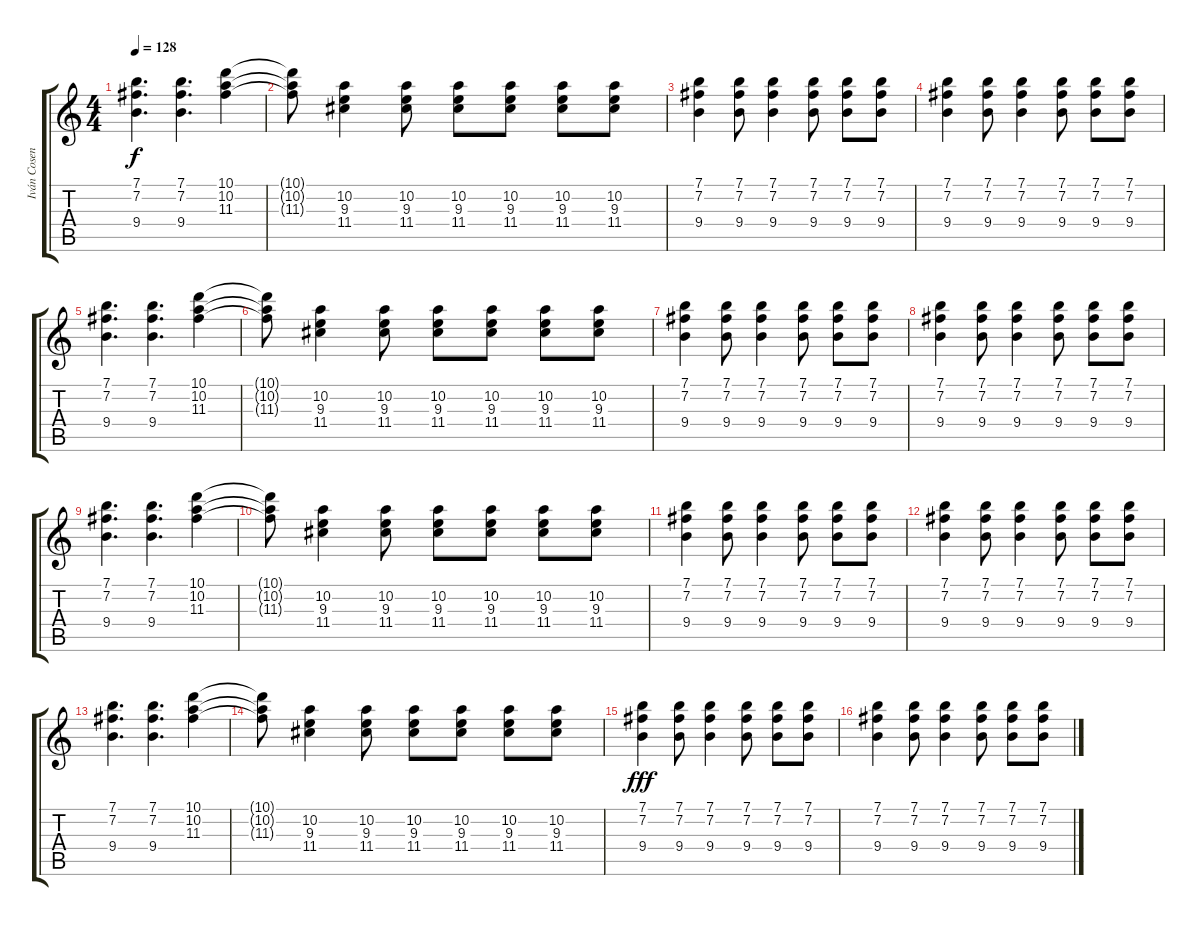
\track ("Iván Cosentino" "Iván Cosen") {instrument acousticguitarsteel}
\staff {score tabs}
\tuning (E4 B3 G3 D3 A2 E2) {hide}
\ts (4 4)
\tempo 128
\clef g2
\ks c
(7.1 7.2 9.4).4{d dy f} (7.1 7.2 9.4).4{d} (10.1 10.2 11.3).4 |
(10.1{t} 10.2{t} 11.3{t}).8 (10.2 9.3 11.4).4 (10.2 9.3 11.4).8 (10.2 9.3 11.4).8 (10.2 9.3 11.4).8 (10.2 9.3 11.4).8 (10.2 9.3 11.4).8 |
(7.1 7.2 9.4).4 (7.1 7.2 9.4).8 (7.1 7.2 9.4).4 (7.1 7.2 9.4).8 (7.1 7.2 9.4).8 (7.1 7.2 9.4).8 |
(7.1 7.2 9.4).4 (7.1 7.2 9.4).8 (7.1 7.2 9.4).4 (7.1 7.2 9.4).8 (7.1 7.2 9.4).8 (7.1 7.2 9.4).8 |
(7.1 7.2 9.4).4{d} (7.1 7.2 9.4).4{d} (10.1 10.2 11.3).4 |
(10.1{t} 10.2{t} 11.3{t}).8 (10.2 9.3 11.4).4 (10.2 9.3 11.4).8 (10.2 9.3 11.4).8 (10.2 9.3 11.4).8 (10.2 9.3 11.4).8 (10.2 9.3 11.4).8 |
(7.1 7.2 9.4).4 (7.1 7.2 9.4).8 (7.1 7.2 9.4).4 (7.1 7.2 9.4).8 (7.1 7.2 9.4).8 (7.1 7.2 9.4).8 |
(7.1 7.2 9.4).4 (7.1 7.2 9.4).8 (7.1 7.2 9.4).4 (7.1 7.2 9.4).8 (7.1 7.2 9.4).8 (7.1 7.2 9.4).8 |
(7.1 7.2 9.4).4{d} (7.1 7.2 9.4).4{d} (10.1 10.2 11.3).4 |
(10.1{t} 10.2{t} 11.3{t}).8 (10.2 9.3 11.4).4 (10.2 9.3 11.4).8 (10.2 9.3 11.4).8 (10.2 9.3 11.4).8 (10.2 9.3 11.4).8 (10.2 9.3 11.4).8 |
(7.1 7.2 9.4).4 (7.1 7.2 9.4).8 (7.1 7.2 9.4).4 (7.1 7.2 9.4).8 (7.1 7.2 9.4).8 (7.1 7.2 9.4).8 |
(7.1 7.2 9.4).4 (7.1 7.2 9.4).8 (7.1 7.2 9.4).4 (7.1 7.2 9.4).8 (7.1 7.2 9.4).8 (7.1 7.2 9.4).8 |
(7.1 7.2 9.4).4{d} (7.1 7.2 9.4).4{d} (10.1 10.2 11.3).4 |
(10.1{t} 10.2{t} 11.3{t}).8 (10.2 9.3 11.4).4 (10.2 9.3 11.4).8 (10.2 9.3 11.4).8 (10.2 9.3 11.4).8 (10.2 9.3 11.4).8 (10.2 9.3 11.4).8 |
(7.1 7.2 9.4).4{dy fff} (7.1 7.2 9.4).8 (7.1 7.2 9.4).4 (7.1 7.2 9.4).8 (7.1 7.2 9.4).8 (7.1 7.2 9.4).8 |
(7.1 7.2 9.4).4 (7.1 7.2 9.4).8 (7.1 7.2 9.4).4 (7.1 7.2 9.4).8 (7.1 7.2 9.4).8 (7.1 7.2 9.4).8
